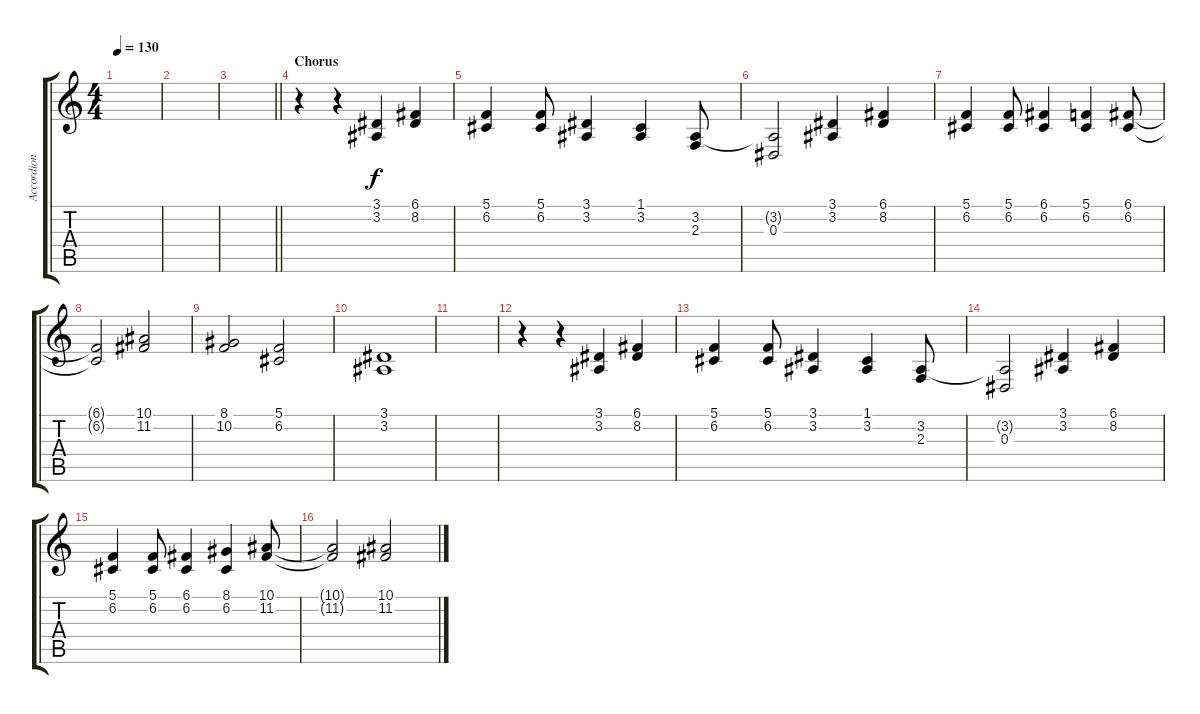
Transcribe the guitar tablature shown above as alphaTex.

\track ("Accordion" "Accordion") {instrument accordion}
\staff {score tabs}
\tuning (C4 G3 Eb3 Bb2 F2 C2) {hide}
\ts (4 4)
\tempo 130
\clef g2
\ks c
|
|
\barLineRight lightlight
|
\section ("" "Chorus")
r.4 r.4 (3.1 3.2).4 (6.1 8.2).4 |
(5.1 6.2).4 (5.1 6.2).8 (3.1 3.2).4 (1.1 3.2).4 (3.2 2.3).8 |
(3.2{t} 0.3).2 (3.1 3.2).4 (6.1 8.2).4 |
(5.1 6.2).4 (5.1 6.2).8 (6.1 6.2).4 (5.1 6.2).4 (6.1 6.2).8 |
(6.1{t} 6.2{t}).2 (10.1 11.2).2 |
(8.1 10.2).2 (5.1 6.2).2 |
(3.1 3.2).1 |
|
r.4 r.4 (3.1 3.2).4 (6.1 8.2).4 |
(5.1 6.2).4 (5.1 6.2).8 (3.1 3.2).4 (1.1 3.2).4 (3.2 2.3).8 |
(3.2{t} 0.3).2 (3.1 3.2).4 (6.1 8.2).4 |
(5.1 6.2).4 (5.1 6.2).8 (6.1 6.2).4 (8.1 6.2).4 (10.1 11.2).8 |
(10.1{t} 11.2{t}).2 (10.1 11.2).2
